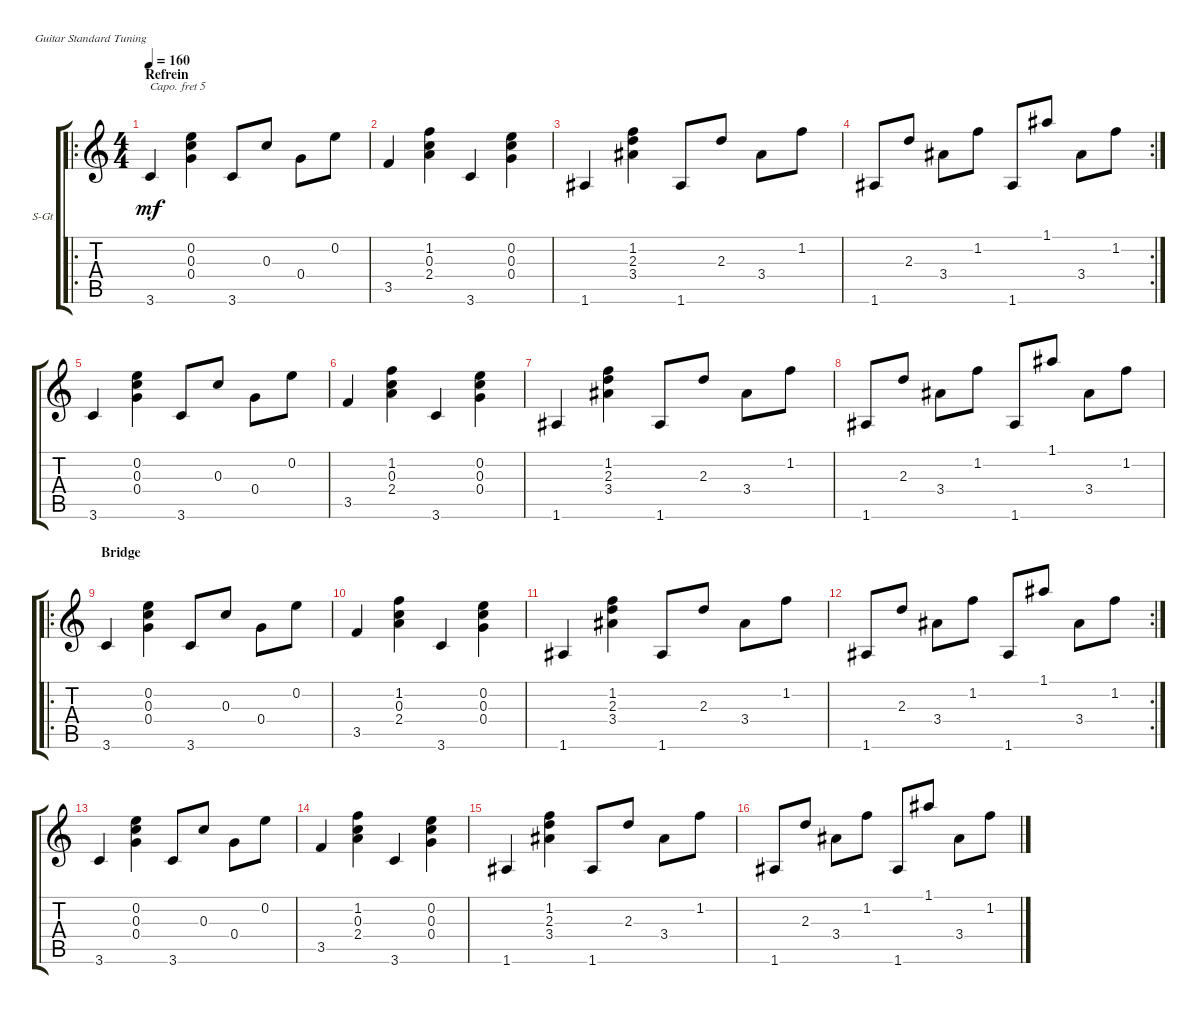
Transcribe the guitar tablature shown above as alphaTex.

\defaultSystemsLayout 4
\bracketExtendMode groupsimilarinstruments
\firstSystemTrackNameOrientation horizontal
\otherSystemsTrackNameOrientation horizontal
\track ("Picking" "S-Gt") {instrument acousticguitarsteel}
\staff {score tabs}
\capo 5
\tuning (E4 B3 G3 D3 A2 E2)
\ro
\ts (4 4)
\section ("" "Refrein")
\tempo 160
\clef g2
\ks c
3.6.4{dy mf} (0.4 0.3 0.2).4 3.6.8 0.3.8 0.4.8 0.2.8 |
3.5.4 (2.4 0.3 1.2).4 3.6.4 (0.4 0.3 0.2).4 |
1.6.4 (3.4 2.3 1.2).4 1.6.8 2.3.8 3.4.8 1.2.8 |
\rc 2
1.6.8 2.3.8 3.4.8 1.2.8 1.6.8 1.1.8 3.4.8 1.2.8 |
3.6.4 (0.4 0.3 0.2).4 3.6.8 0.3.8 0.4.8 0.2.8 |
3.5.4 (2.4 0.3 1.2).4 3.6.4 (0.4 0.3 0.2).4 |
1.6.4 (3.4 2.3 1.2).4 1.6.8 2.3.8 3.4.8 1.2.8 |
1.6.8 2.3.8 3.4.8 1.2.8 1.6.8 1.1.8 3.4.8 1.2.8 |
\ro
\section ("" "Bridge")
3.6.4 (0.4 0.3 0.2).4 3.6.8 0.3.8 0.4.8 0.2.8 |
3.5.4 (2.4 0.3 1.2).4 3.6.4 (0.4 0.3 0.2).4 |
1.6.4 (3.4 2.3 1.2).4 1.6.8 2.3.8 3.4.8 1.2.8 |
\rc 2
1.6.8 2.3.8 3.4.8 1.2.8 1.6.8 1.1.8 3.4.8 1.2.8 |
3.6.4 (0.4 0.3 0.2).4 3.6.8 0.3.8 0.4.8 0.2.8 |
3.5.4 (2.4 0.3 1.2).4 3.6.4 (0.4 0.3 0.2).4 |
1.6.4 (3.4 2.3 1.2).4 1.6.8 2.3.8 3.4.8 1.2.8 |
1.6.8 2.3.8 3.4.8 1.2.8 1.6.8 1.1.8 3.4.8 1.2.8
